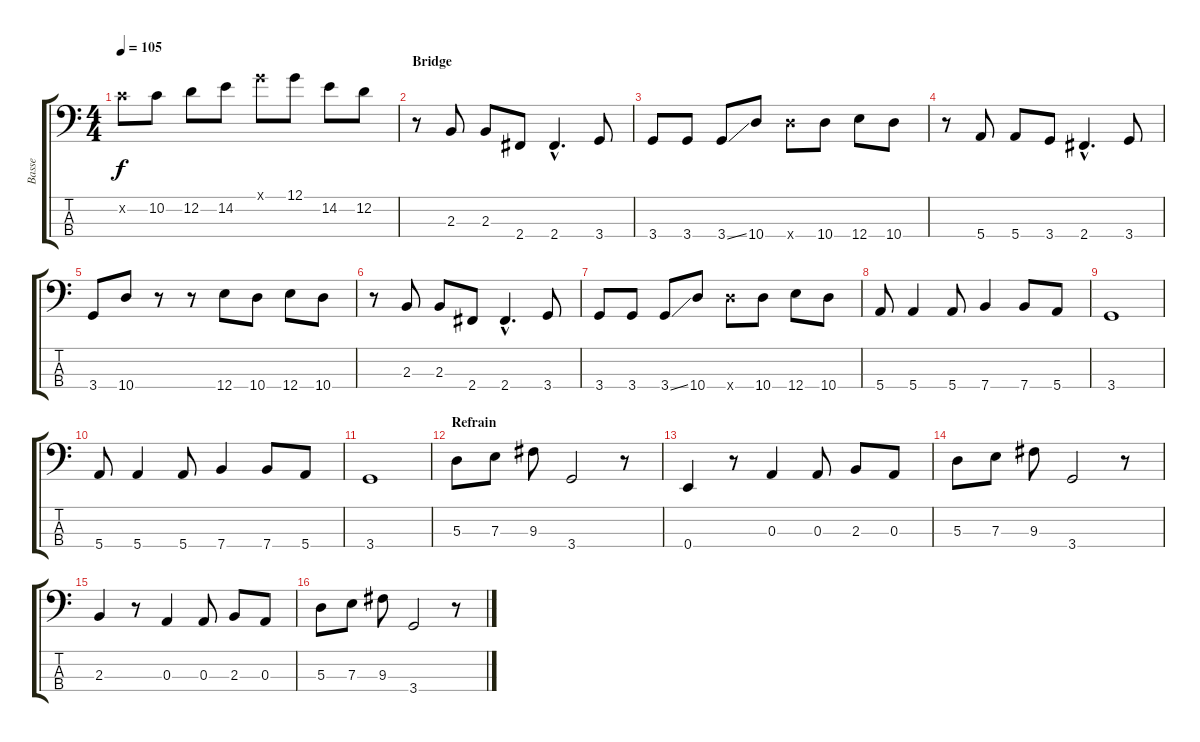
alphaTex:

\track ("Basse" "Basse") {instrument electricbasspick}
\staff {score tabs}
\tuning (G2 D2 A1 E1) {hide}
\ts (4 4)
\tempo 105
\clef f4
\ks c
10.2{x}.8{dy f} 10.2.8 12.2.8 14.2.8 12.1{x}.8 12.1.8 14.2.8 12.2.8 |
\section ("" "Bridge")
r.8 2.3.8 2.3.8 2.4.8 2.4{hac}.4{d} 3.4.8 |
3.4.8 3.4.8 3.4{ss}.8 10.4.8 10.4{x}.8 10.4.8 12.4.8 10.4.8 |
r.8 5.4.8 5.4.8 3.4.8 2.4{hac}.4{d} 3.4.8 |
3.4.8 10.4.8 r.8 r.8 12.4.8 10.4.8 12.4.8 10.4.8 |
r.8 2.3.8 2.3.8 2.4.8 2.4{hac}.4{d} 3.4.8 |
3.4.8 3.4.8 3.4{ss}.8 10.4.8 10.4{x}.8 10.4.8 12.4.8 10.4.8 |
5.4.8 5.4.4 5.4.8 7.4.4 7.4.8 5.4.8 |
3.4.1 |
5.4.8 5.4.4 5.4.8 7.4.4 7.4.8 5.4.8 |
3.4.1 |
\section ("" "Refrain")
5.3.8 7.3.8 9.3.8 3.4.2 r.8 |
0.4.4 r.8 0.3.4 0.3.8 2.3.8 0.3.8 |
5.3.8 7.3.8 9.3.8 3.4.2 r.8 |
2.3.4 r.8 0.3.4 0.3.8 2.3.8 0.3.8 |
5.3.8 7.3.8 9.3.8 3.4.2 r.8
